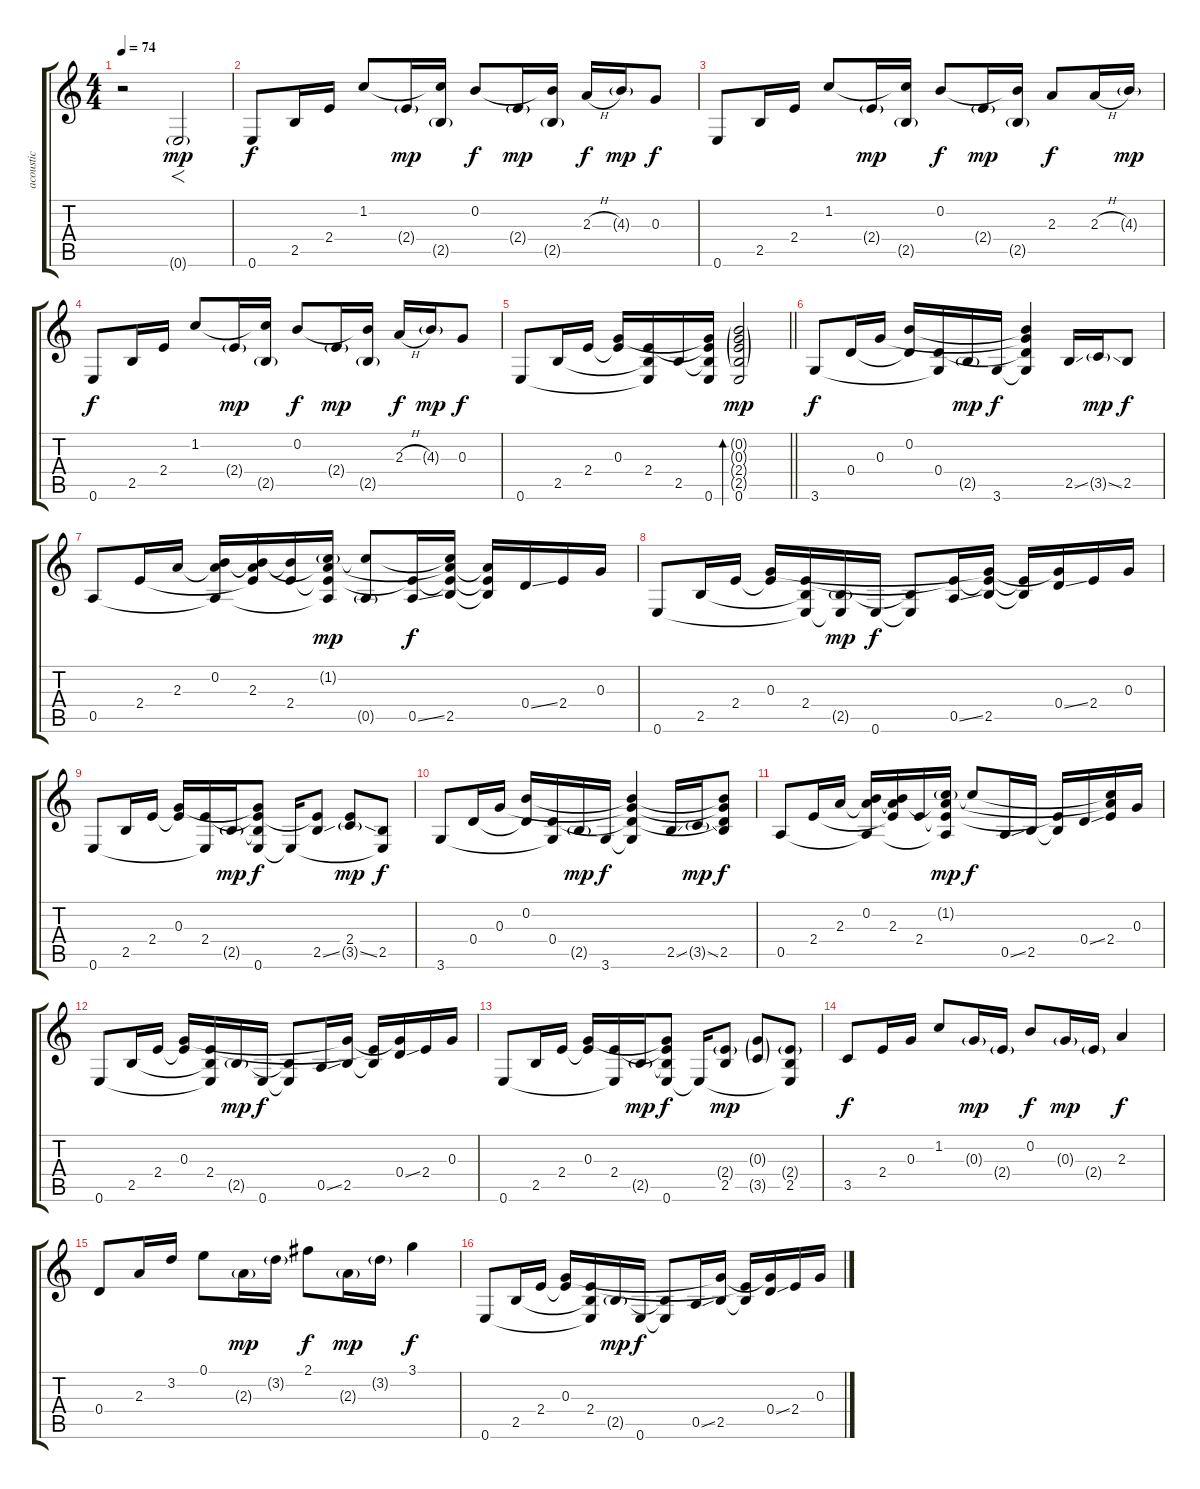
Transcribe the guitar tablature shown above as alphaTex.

\track ("acoustic" "acoustic") {instrument acousticguitarsteel}
\staff {score tabs}
\tuning (E4 B3 G3 D3 A2 E2) {hide}
\ts (4 4)
\tempo 74
\clef g2
\ks c
r.2{dy mp instrument acousticguitarsteel} 0.6{g}.2{f} |
0.6.8{dy f} 2.5.16 2.4.16 1.2.8 2.4{g}.16{dy mp} (1.2{t} 2.5{g}).16 0.2.8{dy f} 2.4{g}.16{dy mp} (0.2{t} 2.5{g}).16 2.3{h}.16{dy f} 4.3{g}.16{dy mp} 0.3.8{dy f} |
0.6.8 2.5.16 2.4.16 1.2.8 2.4{g}.16{dy mp} (1.2{t} 2.5{g}).16 0.2.8{dy f} 2.4{g}.16{dy mp} (0.2{t} 2.5{g}).16 2.3.8{dy f} 2.3{h}.16 4.3{g}.16{dy mp} |
0.6.8{dy f} 2.5.16 2.4.16 1.2.8 2.4{g}.16{dy mp} (1.2{t} 2.5{g}).16 0.2.8{dy f} 2.4{g}.16{dy mp} (0.2{t} 2.5{g}).16 2.3{h}.16{dy f} 4.3{g}.16{dy mp} 0.3.8{dy f} |
\barLineRight lightlight
0.6.8 2.5.16 2.4.16 (0.3 2.4{t}).16 (2.4 2.5{t} 0.6{t}).16 2.5.16 (0.3{t} 2.4{t} 2.5{t} 0.6).16 (0.2{g} 0.3{g} 2.4{g} 2.5{g} 0.6).2{bd 120 dy mp} |
3.6.8{dy f} 0.4.16 0.3.16 (0.2 0.4{t}).16 (0.4 3.6{t}).16 2.5{g}.16{dy mp} 3.6.16{dy f} (0.2{t} 0.3{t} 0.4{t} 3.6{t}).4 2.5{ss}.16 3.5{ss g}.16{dy mp} 2.5.8{dy f} |
0.5.8 2.4.16 2.3.16 (0.2 2.3{t} 0.5{t}).16 (0.2{t} 2.3 2.4{t}).16 (0.2{t} 2.4).16 (1.2{g} 2.3{t} 2.4{t} 0.5{t}).16{dy mp} (1.2{t} 0.5{g}).8 (2.4{t} 0.5{ss}).16{dy f} (1.2{t} 2.3{t} 2.4{t} 2.5).16 (2.3{t} 2.4{t} 2.5{t}).16 0.4{ss}.16 2.4.16 0.3.16 |
0.6.8 2.5.16 2.4.16 (0.3 2.4{t}).16 (2.4 2.5{t} 0.6{t}).16 (2.5{g} 0.6{t}).16{dy mp} 0.6.16{dy f} (2.5{t} 0.6{t}).8 (2.4{t} 0.5{ss}).16 (0.3{t} 2.4{t} 2.5).16 (2.4{t} 2.5{t}).16 (0.3{t} 0.4{ss}).16 2.4.16 0.3.16 |
0.6.8 2.5.16 2.4.16 (0.3 2.4{t}).16 (2.4 0.6{t}).16 2.5{g}.16{dy mp} (0.3{t} 2.4{t} 2.5{t} 0.6).8{dy f} 0.6{t}.16 (2.4{t} 2.5{ss}).8 (2.4 3.5{ss g}).8{dy mp} (2.5 0.6{t}).8{dy f} |
3.6.8 0.4.16 0.3.16 (0.2 0.4{t}).16 (0.4 3.6{t}).16 2.5{g}.16{dy mp} 3.6.16{dy f} (0.2{t} 0.3{t} 0.4{t} 3.6{t}).4 2.5{ss}.16 3.5{ss g}.16{dy mp} (0.2{t} 0.3{t} 0.4{t} 2.5).8{dy f} |
0.5.8 2.4.16 2.3.16 (0.2 2.3{t} 0.5{t}).16 (0.2{t} 2.3 2.4{t}).16 2.4.16 (1.2{g} 2.3{t} 2.4{t} 0.5{t}).16{dy mp} 1.2{t}.8{dy f} 0.5{ss}.16 2.5.16 (2.4{t} 2.5{t}).16 0.4{ss}.16 (1.2{t} 2.3{t} 2.4).16 0.3.16 |
0.6.8 2.5.16 2.4.16 (0.3 2.4{t}).16 (2.4 2.5{t} 0.6{t}).16 2.5{g}.16{dy mp} 0.6.16{dy f} (2.5{t} 0.6{t}).8 0.5{ss}.16 (0.3{t} 2.5).16 (2.4{t} 2.5{t}).16 (0.3{t} 0.4{ss}).16 2.4.16 0.3.16 |
0.6.8 2.5.16 2.4.16 (0.3 2.4{t}).16 (2.4 0.6{t}).16 2.5{g}.16{dy mp} (0.3{t} 2.4{t} 2.5{t} 0.6).8{dy f} 0.6{t}.16 (2.4{g} 2.5).8{dy mp} (0.3{g} 3.5{g}).8 (2.4{g} 2.5 0.6{t}).8 |
3.5.8{dy f} 2.4.16 0.3.16 1.2.8 0.3{g}.16{dy mp} 2.4{g}.16 0.2.8{dy f} 0.3{g}.16{dy mp} 2.4{g}.16 2.3.4{dy f} |
0.4.8 2.3.16 3.2.16 0.1.8 2.3{g}.16{dy mp} 3.2{g}.16 2.1.8{dy f} 2.3{g}.16{dy mp} 3.2{g}.16 3.1.4{dy f} |
0.6.8 2.5.16 2.4.16 (0.3 2.4{t}).16 (2.4 2.5{t} 0.6{t}).16 2.5{g}.16{dy mp} 0.6.16{dy f} (2.5{t} 0.6{t}).8 0.5{ss}.16 (0.3{t} 2.5).16 (2.4{t} 2.5{t}).16 (0.3{t} 0.4{ss}).16 2.4.16 0.3.16
